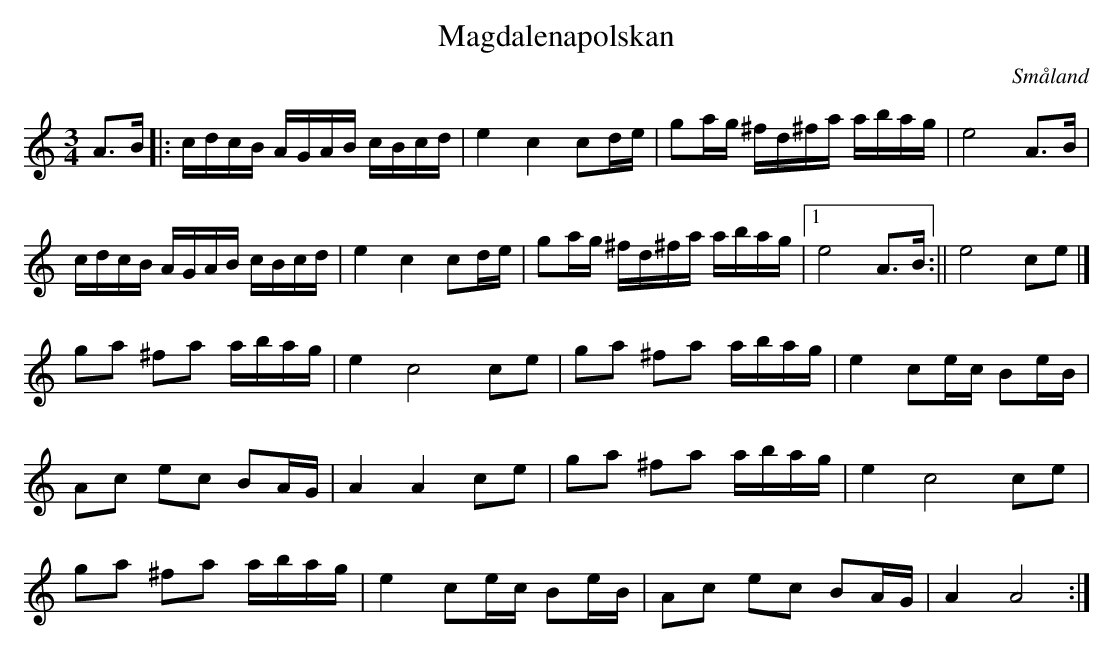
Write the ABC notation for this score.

X:1
T:Magdalenapolskan
O:Småland
M:3/4
L:1/16
K:Am
A3B |: cdcB AGAB  cBcd | e4 c4   c2de | g2ag ^fd^fa abag |  e8 A3B         |
       cdcB AGAB  cBcd | e4 c4   c2de | g2ag ^fd^fa abag |1 e8 A3B       :|| 2 e8 c2e2|]
       g2a2 ^f2a2 abag | e4 c8   c2e2 | g2a2 ^f2a2  abag |  e4 c2ec B2eB   |
       A2c2 e2c2  B2AG | A4 A4   c2e2 | g2a2 ^f2a2  abag |  e4 c8   c2e2   |
       g2a2 ^f2a2 abag | e4 c2ec B2eB | A2c2 e2c2   B2AG |  A4 A8         :|
